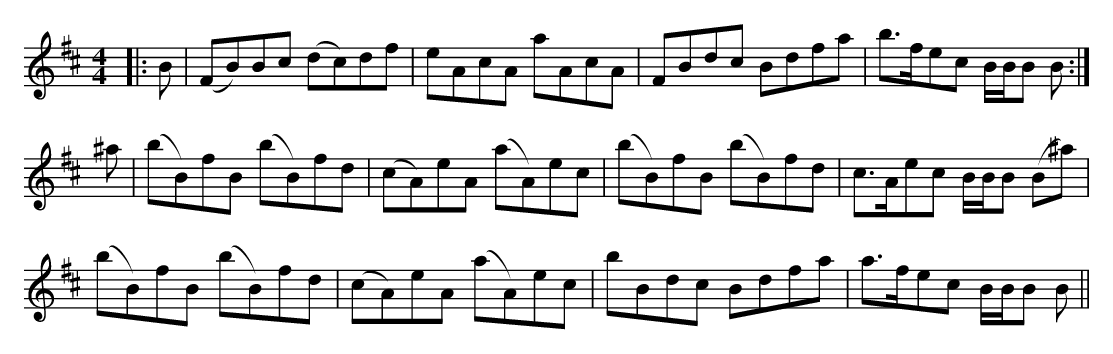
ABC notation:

X:1
M:4/4
K:Bmin
|:B|(FB)Bc (dc)df|eAcA aAcA|FBdc Bdfa|b>fec B/B/B B:|
^a|(bB)fB (bB)fd|(cA)eA (aA)ec|(bB)fB (bB)fd|c>Aec B/B/B (B^a)|
(bB)fB (bB)fd|(cA)eA (aA)ec|bBdc Bdfa|a>fec B/B/B B||
